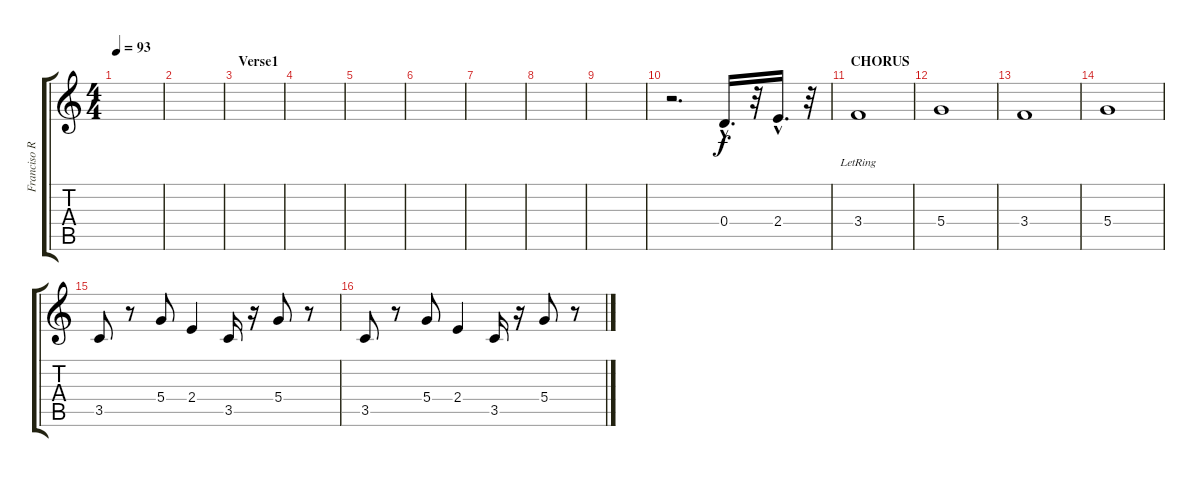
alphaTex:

\track ("Franciso Risso [Lead]" "Franciso R") {instrument distortionguitar}
\staff {score tabs}
\tuning (E4 B3 G3 D3 A2 E2) {hide}
\ts (4 4)
\tempo 93
\clef g2
\ks c
|
|
\section ("" "Verse1")
|
|
|
|
|
|
|
r.2{d} 0.4{hac}.16{d volume 13} r.32 2.4{hac}.16{d} r.32 |
\section ("" "CHORUS")
3.4{lr}.1 |
5.4.1{volume 10} |
3.4.1 |
5.4.1 |
3.5.8 r.8 5.4.8 2.4.4 3.5.16 r.16 5.4.8 r.8 |
3.5.8 r.8 5.4.8 2.4.4 3.5.16 r.16 5.4.8 r.8
